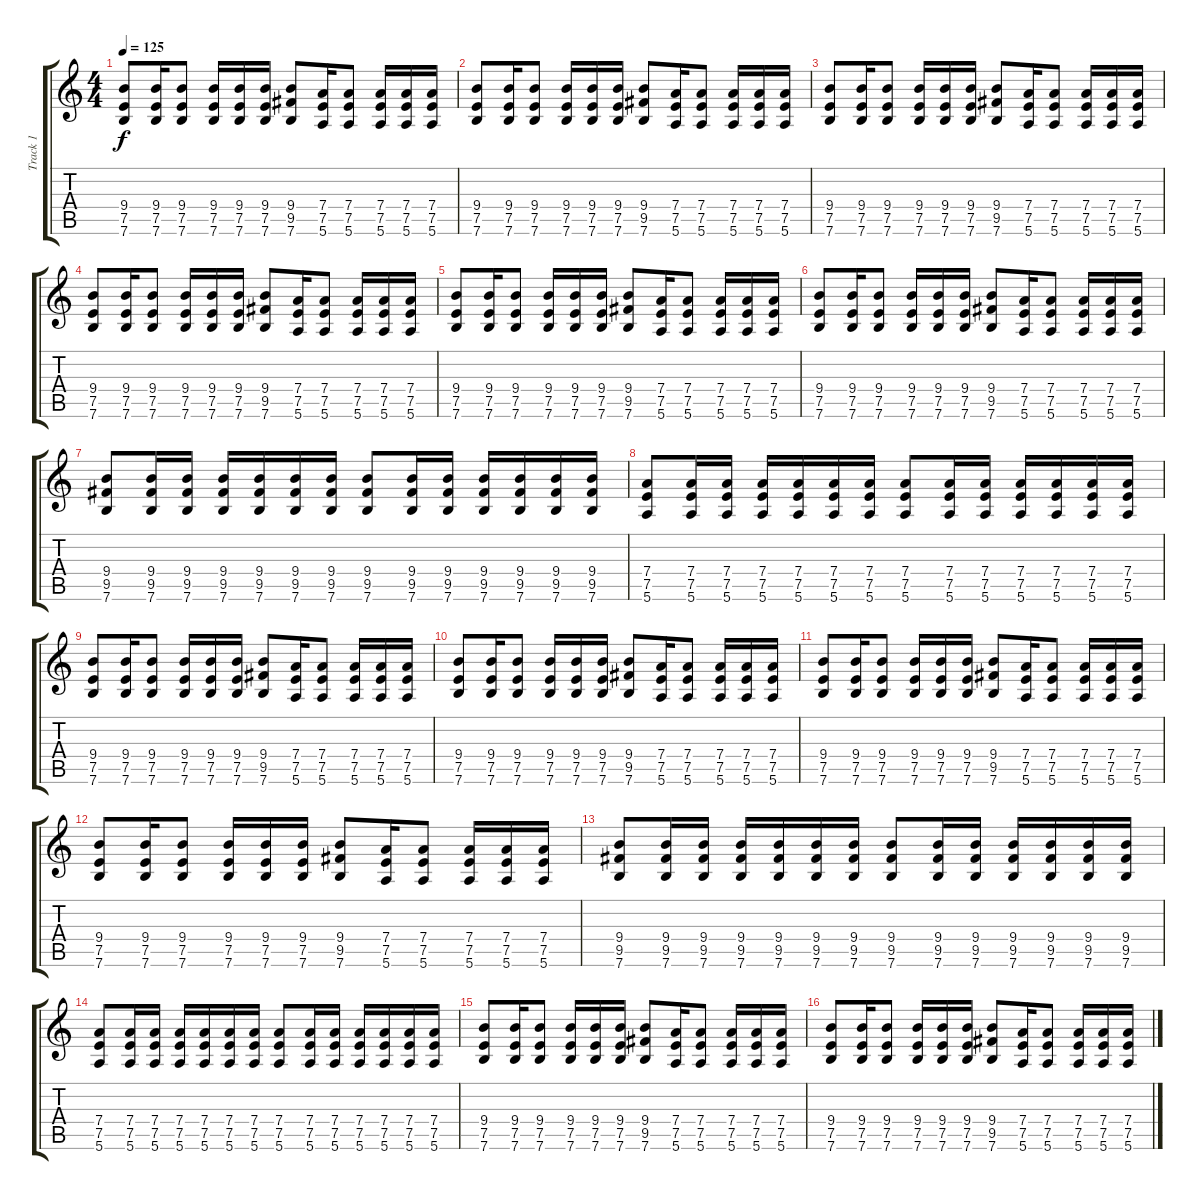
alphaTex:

\track ("Track 1" "Track 1") {instrument overdrivenguitar}
\staff {score tabs}
\tuning (E4 B3 G3 D3 A2 E2) {hide}
\ts (4 4)
\tempo 125
\clef g2
\ks c
(9.4 7.5 7.6).8{dy f} (9.4 7.5 7.6).16 (9.4 7.5 7.6).8 (9.4 7.5 7.6).16 (9.4 7.5 7.6).16 (9.4 7.5 7.6).16 (9.4 9.5 7.6).8 (7.4 7.5 5.6).16 (7.4 7.5 5.6).8 (7.4 7.5 5.6).16 (7.4 7.5 5.6).16 (7.4 7.5 5.6).16 |
(9.4 7.5 7.6).8 (9.4 7.5 7.6).16 (9.4 7.5 7.6).8 (9.4 7.5 7.6).16 (9.4 7.5 7.6).16 (9.4 7.5 7.6).16 (9.4 9.5 7.6).8 (7.4 7.5 5.6).16 (7.4 7.5 5.6).8 (7.4 7.5 5.6).16 (7.4 7.5 5.6).16 (7.4 7.5 5.6).16 |
(9.4 7.5 7.6).8 (9.4 7.5 7.6).16 (9.4 7.5 7.6).8 (9.4 7.5 7.6).16 (9.4 7.5 7.6).16 (9.4 7.5 7.6).16 (9.4 9.5 7.6).8 (7.4 7.5 5.6).16 (7.4 7.5 5.6).8 (7.4 7.5 5.6).16 (7.4 7.5 5.6).16 (7.4 7.5 5.6).16 |
(9.4 7.5 7.6).8 (9.4 7.5 7.6).16 (9.4 7.5 7.6).8 (9.4 7.5 7.6).16 (9.4 7.5 7.6).16 (9.4 7.5 7.6).16 (9.4 9.5 7.6).8 (7.4 7.5 5.6).16 (7.4 7.5 5.6).8 (7.4 7.5 5.6).16 (7.4 7.5 5.6).16 (7.4 7.5 5.6).16 |
(9.4 7.5 7.6).8 (9.4 7.5 7.6).16 (9.4 7.5 7.6).8 (9.4 7.5 7.6).16 (9.4 7.5 7.6).16 (9.4 7.5 7.6).16 (9.4 9.5 7.6).8 (7.4 7.5 5.6).16 (7.4 7.5 5.6).8 (7.4 7.5 5.6).16 (7.4 7.5 5.6).16 (7.4 7.5 5.6).16 |
(9.4 7.5 7.6).8 (9.4 7.5 7.6).16 (9.4 7.5 7.6).8 (9.4 7.5 7.6).16 (9.4 7.5 7.6).16 (9.4 7.5 7.6).16 (9.4 9.5 7.6).8 (7.4 7.5 5.6).16 (7.4 7.5 5.6).8 (7.4 7.5 5.6).16 (7.4 7.5 5.6).16 (7.4 7.5 5.6).16 |
(9.4 9.5 7.6).8 (9.4 9.5 7.6).16 (9.4 9.5 7.6).16 (9.4 9.5 7.6).16 (9.4 9.5 7.6).16 (9.4 9.5 7.6).16 (9.4 9.5 7.6).16 (9.4 9.5 7.6).8 (9.4 9.5 7.6).16 (9.4 9.5 7.6).16 (9.4 9.5 7.6).16 (9.4 9.5 7.6).16 (9.4 9.5 7.6).16 (9.4 9.5 7.6).16 |
(7.4 7.5 5.6).8 (7.4 7.5 5.6).16 (7.4 7.5 5.6).16 (7.4 7.5 5.6).16 (7.4 7.5 5.6).16 (7.4 7.5 5.6).16 (7.4 7.5 5.6).16 (7.4 7.5 5.6).8 (7.4 7.5 5.6).16 (7.4 7.5 5.6).16 (7.4 7.5 5.6).16 (7.4 7.5 5.6).16 (7.4 7.5 5.6).16 (7.4 7.5 5.6).16 |
(9.4 7.5 7.6).8 (9.4 7.5 7.6).16 (9.4 7.5 7.6).8 (9.4 7.5 7.6).16 (9.4 7.5 7.6).16 (9.4 7.5 7.6).16 (9.4 9.5 7.6).8 (7.4 7.5 5.6).16 (7.4 7.5 5.6).8 (7.4 7.5 5.6).16 (7.4 7.5 5.6).16 (7.4 7.5 5.6).16 |
(9.4 7.5 7.6).8 (9.4 7.5 7.6).16 (9.4 7.5 7.6).8 (9.4 7.5 7.6).16 (9.4 7.5 7.6).16 (9.4 7.5 7.6).16 (9.4 9.5 7.6).8 (7.4 7.5 5.6).16 (7.4 7.5 5.6).8 (7.4 7.5 5.6).16 (7.4 7.5 5.6).16 (7.4 7.5 5.6).16 |
(9.4 7.5 7.6).8 (9.4 7.5 7.6).16 (9.4 7.5 7.6).8 (9.4 7.5 7.6).16 (9.4 7.5 7.6).16 (9.4 7.5 7.6).16 (9.4 9.5 7.6).8 (7.4 7.5 5.6).16 (7.4 7.5 5.6).8 (7.4 7.5 5.6).16 (7.4 7.5 5.6).16 (7.4 7.5 5.6).16 |
(9.4 7.5 7.6).8 (9.4 7.5 7.6).16 (9.4 7.5 7.6).8 (9.4 7.5 7.6).16 (9.4 7.5 7.6).16 (9.4 7.5 7.6).16 (9.4 9.5 7.6).8 (7.4 7.5 5.6).16 (7.4 7.5 5.6).8 (7.4 7.5 5.6).16 (7.4 7.5 5.6).16 (7.4 7.5 5.6).16 |
(9.4 9.5 7.6).8 (9.4 9.5 7.6).16 (9.4 9.5 7.6).16 (9.4 9.5 7.6).16 (9.4 9.5 7.6).16 (9.4 9.5 7.6).16 (9.4 9.5 7.6).16 (9.4 9.5 7.6).8 (9.4 9.5 7.6).16 (9.4 9.5 7.6).16 (9.4 9.5 7.6).16 (9.4 9.5 7.6).16 (9.4 9.5 7.6).16 (9.4 9.5 7.6).16 |
(7.4 7.5 5.6).8 (7.4 7.5 5.6).16 (7.4 7.5 5.6).16 (7.4 7.5 5.6).16 (7.4 7.5 5.6).16 (7.4 7.5 5.6).16 (7.4 7.5 5.6).16 (7.4 7.5 5.6).8 (7.4 7.5 5.6).16 (7.4 7.5 5.6).16 (7.4 7.5 5.6).16 (7.4 7.5 5.6).16 (7.4 7.5 5.6).16 (7.4 7.5 5.6).16 |
(9.4 7.5 7.6).8 (9.4 7.5 7.6).16 (9.4 7.5 7.6).8 (9.4 7.5 7.6).16 (9.4 7.5 7.6).16 (9.4 7.5 7.6).16 (9.4 9.5 7.6).8 (7.4 7.5 5.6).16 (7.4 7.5 5.6).8 (7.4 7.5 5.6).16 (7.4 7.5 5.6).16 (7.4 7.5 5.6).16 |
(9.4 7.5 7.6).8 (9.4 7.5 7.6).16 (9.4 7.5 7.6).8 (9.4 7.5 7.6).16 (9.4 7.5 7.6).16 (9.4 7.5 7.6).16 (9.4 9.5 7.6).8 (7.4 7.5 5.6).16 (7.4 7.5 5.6).8 (7.4 7.5 5.6).16 (7.4 7.5 5.6).16 (7.4 7.5 5.6).16
